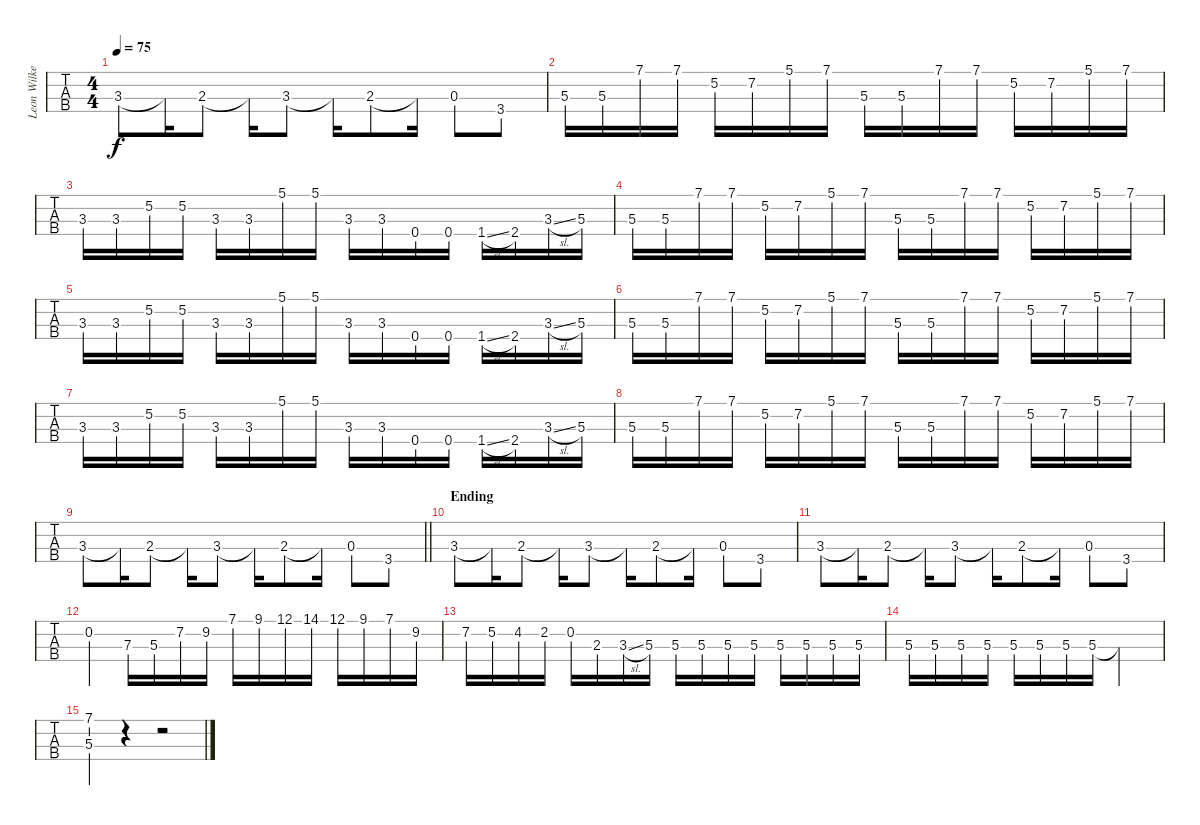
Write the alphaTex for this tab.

\track ("Leon Wilkeson - Bass Guitar" "Leon Wilke") {instrument electricbasspick}
\staff {tabs}
\tuning (G2 D2 A1 D1) {hide}
\ts (4 4)
\tempo 75
\clef f4
\ks c
3.3.8{dy f} 3.3{t}.16 2.3.8 2.3{t}.16 3.3.8 3.3{t}.16 2.3.8 2.3{t}.16 0.3.8 3.4.8 |
5.3.16 5.3.16 7.1.16 7.1.16 5.2.16 7.2.16 5.1.16 7.1.16 5.3.16 5.3.16 7.1.16 7.1.16 5.2.16 7.2.16 5.1.16 7.1.16 |
3.3.16 3.3.16 5.2.16 5.2.16 3.3.16 3.3.16 5.1.16 5.1.16 3.3.16 3.3.16 0.4.16 0.4.16 1.4{sl}.16 2.4.16 3.3{sl}.16 5.3.16 |
5.3.16 5.3.16 7.1.16 7.1.16 5.2.16 7.2.16 5.1.16 7.1.16 5.3.16 5.3.16 7.1.16 7.1.16 5.2.16 7.2.16 5.1.16 7.1.16 |
3.3.16 3.3.16 5.2.16 5.2.16 3.3.16 3.3.16 5.1.16 5.1.16 3.3.16 3.3.16 0.4.16 0.4.16 1.4{sl}.16 2.4.16 3.3{sl}.16 5.3.16 |
5.3.16 5.3.16 7.1.16 7.1.16 5.2.16 7.2.16 5.1.16 7.1.16 5.3.16 5.3.16 7.1.16 7.1.16 5.2.16 7.2.16 5.1.16 7.1.16 |
3.3.16 3.3.16 5.2.16 5.2.16 3.3.16 3.3.16 5.1.16 5.1.16 3.3.16 3.3.16 0.4.16 0.4.16 1.4{sl}.16 2.4.16 3.3{sl}.16 5.3.16 |
5.3.16 5.3.16 7.1.16 7.1.16 5.2.16 7.2.16 5.1.16 7.1.16 5.3.16 5.3.16 7.1.16 7.1.16 5.2.16 7.2.16 5.1.16 7.1.16 |
\barLineRight lightlight
3.3.8 3.3{t}.16 2.3.8 2.3{t}.16 3.3.8 3.3{t}.16 2.3.8 2.3{t}.16 0.3.8 3.4.8 |
\section ("" "Ending")
3.3.8 3.3{t}.16 2.3.8 2.3{t}.16 3.3.8 3.3{t}.16 2.3.8 2.3{t}.16 0.3.8 3.4.8 |
3.3.8 3.3{t}.16 2.3.8 2.3{t}.16 3.3.8 3.3{t}.16 2.3.8 2.3{t}.16 0.3.8 3.4.8 |
0.2.4 7.3.16 5.3.16 7.2.16 9.2.16 7.1.16 9.1.16 12.1.16 14.1.16 12.1.16 9.1.16 7.1.16 9.2.16 |
7.2.16 5.2.16 4.2.16 2.2.16 0.2.16 2.3.16 3.3{sl}.16 5.3.16 5.3.16 5.3.16 5.3.16 5.3.16 5.3.16 5.3.16 5.3.16 5.3.16 |
5.3.16 5.3.16 5.3.16 5.3.16 5.3.16 5.3.16 5.3.16 5.3.16 5.3{t}.2 |
(7.1 5.3).4 r.4 r.2
